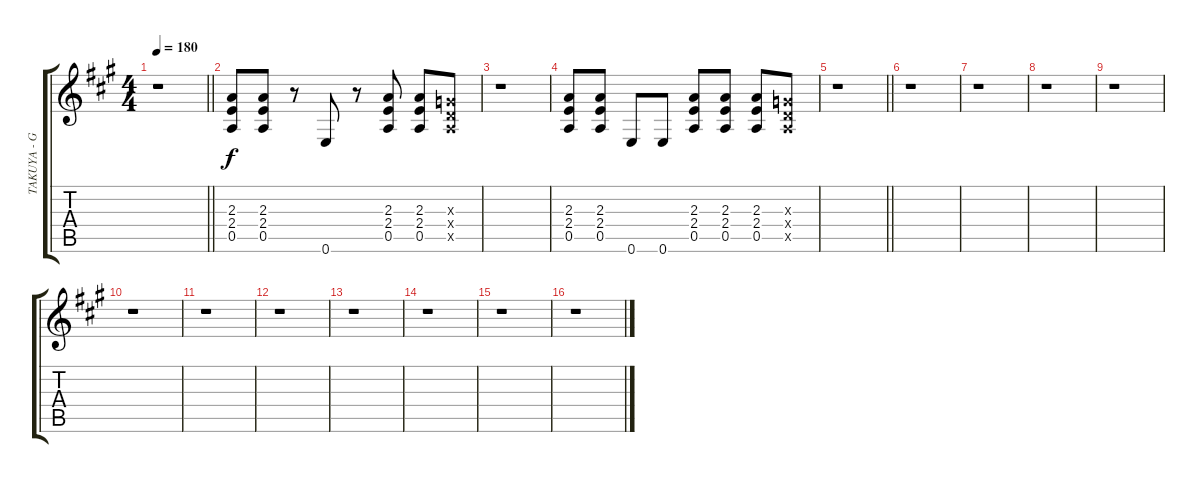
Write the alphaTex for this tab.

\track ("TAKUYA - Guitar 3" "TAKUYA - G") {instrument overdrivenguitar}
\staff {score tabs}
\tuning (E4 B3 G3 D3 A2 E2) {hide}
\ts (4 4)
\tempo 180
\clef g2
\barLineRight lightlight
\ks a
r.1{dy f} |
(2.3 2.4 0.5).8 (2.3 2.4 0.5).8 r.8 0.6.8 r.8 (2.3 2.4 0.5).8 (2.3 2.4 0.5).8 (0.3{x} 0.4{x} 0.5{x}).8 |
r.1 |
(2.3 2.4 0.5).8 (2.3 2.4 0.5).8 0.6.8 0.6.8 (2.3 2.4 0.5).8 (2.3 2.4 0.5).8 (2.3 2.4 0.5).8 (0.3{x} 0.4{x} 0.5{x}).8 |
\barLineRight lightlight
r.1 |
r.1 |
r.1 |
r.1 |
r.1 |
r.1 |
r.1 |
r.1 |
r.1 |
r.1 |
r.1 |
r.1
